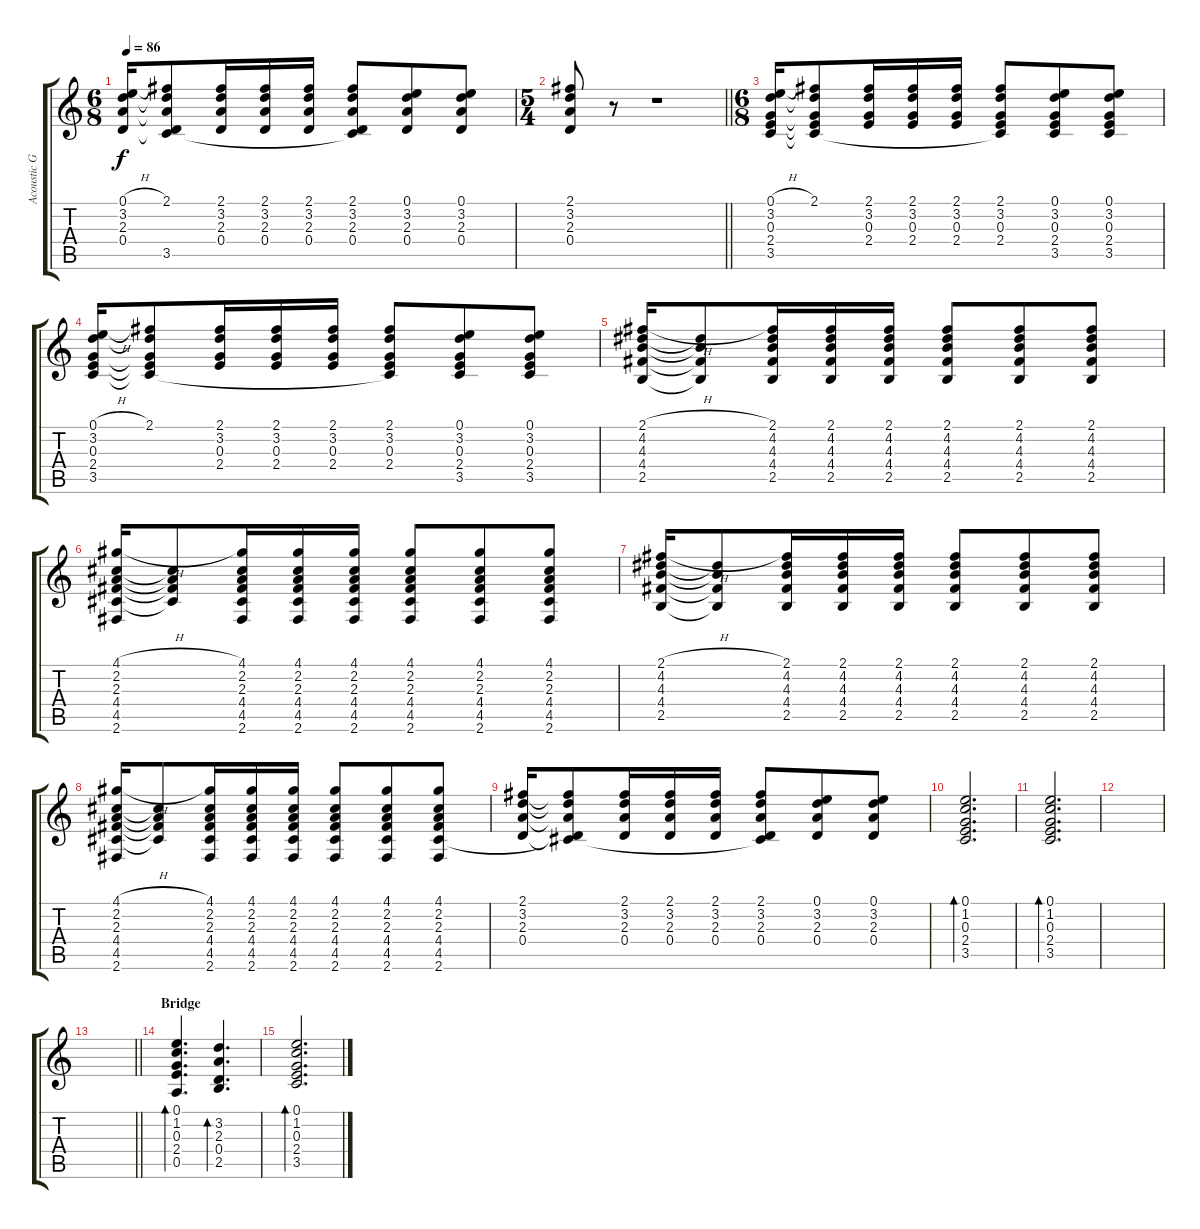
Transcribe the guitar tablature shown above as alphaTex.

\track ("Acoustic Guitar" "Acoustic G") {instrument acousticguitarsteel}
\staff {score tabs}
\tuning (E4 B3 G3 D3 A2 E2) {hide}
\ts (6 8)
\tempo 86
\clef g2
\ks c
(0.1{h} 3.2 2.3 0.4).16{dy f} (2.1 3.2{t} 2.3{t} 0.4{t} 3.5{t}).8 (2.1 3.2 2.3 0.4).16 (2.1 3.2 2.3 0.4).16 (2.1 3.2 2.3 0.4).16 (2.1 3.2 2.3 0.4 3.5{t}).8 (0.1 3.2 2.3 0.4).8 (0.1 3.2 2.3 0.4).8 |
\ts (5 4)
\barLineRight lightlight
(2.1 3.2 2.3 0.4).8 r.8 r.1 |
\ts (6 8)
(0.1{h} 3.2 0.3 2.4 3.5).16 (2.1 3.2{t} 0.3{t} 2.4{t} 3.5{t}).8 (2.1 3.2 0.3 2.4).16 (2.1 3.2 0.3 2.4).16 (2.1 3.2 0.3 2.4).16 (2.1 3.2 0.3 2.4 3.5{t}).8 (0.1 3.2 0.3 2.4 3.5).8 (0.1 3.2 0.3 2.4 3.5).8 |
(0.1{h} 3.2 0.3 2.4 3.5).16 (2.1 3.2{t} 0.3{t} 2.4{t} 3.5{t}).8 (2.1 3.2 0.3 2.4).16 (2.1 3.2 0.3 2.4).16 (2.1 3.2 0.3 2.4).16 (2.1 3.2 0.3 2.4 3.5{t}).8 (0.1 3.2 0.3 2.4 3.5).8 (0.1 3.2 0.3 2.4 3.5).8 |
(2.1{h} 4.2 4.3 4.4 2.5).16 (4.2{t} 4.3{t} 4.4{t} 2.5{t}).8 (2.1 4.2 4.3 4.4 2.5).16 (2.1 4.2 4.3 4.4 2.5).16 (2.1 4.2 4.3 4.4 2.5).16 (2.1 4.2 4.3 4.4 2.5).8 (2.1 4.2 4.3 4.4 2.5).8 (2.1 4.2 4.3 4.4 2.5).8 |
(4.1{h} 2.2 2.3 4.4 4.5 2.6).16 (2.2{t} 2.3{t} 4.4{t} 4.5{t}).8 (4.1 2.2 2.3 4.4 4.5 2.6).16 (4.1 2.2 2.3 4.4 4.5 2.6).16 (4.1 2.2 2.3 4.4 4.5 2.6).16 (4.1 2.2 2.3 4.4 4.5 2.6).8 (4.1 2.2 2.3 4.4 4.5 2.6).8 (4.1 2.2 2.3 4.4 4.5 2.6).8 |
(2.1{h} 4.2 4.3 4.4 2.5).16 (4.2{t} 4.3{t} 4.4{t} 2.5{t}).8 (2.1 4.2 4.3 4.4 2.5).16 (2.1 4.2 4.3 4.4 2.5).16 (2.1 4.2 4.3 4.4 2.5).16 (2.1 4.2 4.3 4.4 2.5).8 (2.1 4.2 4.3 4.4 2.5).8 (2.1 4.2 4.3 4.4 2.5).8 |
(4.1{h} 2.2 2.3 4.4 4.5 2.6).16 (2.2{t} 2.3{t} 4.4{t} 4.5{t}).8 (4.1 2.2 2.3 4.4 4.5 2.6).16 (4.1 2.2 2.3 4.4 4.5 2.6).16 (4.1 2.2 2.3 4.4 4.5 2.6).16 (4.1 2.2 2.3 4.4 4.5 2.6).8 (4.1 2.2 2.3 4.4 4.5 2.6).8 (4.1 2.2 2.3 4.4 4.5 2.6).8 |
(2.1 3.2 2.3 0.4).16 (2.1{t} 3.2{t} 2.3{t} 0.4{t} 4.5{t}).8 (2.1 3.2 2.3 0.4).16 (2.1 3.2 2.3 0.4).16 (2.1 3.2 2.3 0.4).16 (2.1 3.2 2.3 0.4 4.5{t}).8 (0.1 3.2 2.3 0.4).8 (0.1 3.2 2.3 0.4).8 |
(0.1 1.2 0.3 2.4 3.5).2{d bd 120} |
(0.1 1.2 0.3 2.4 3.5).2{d bd 120} |
|
\barLineRight lightlight
|
\section ("" "Bridge")
(0.1 1.2 0.3 2.4 0.5).4{d bd 120} (3.2 2.3 0.4 2.5).4{d bd 240} |
(0.1 1.2 0.3 2.4 3.5).2{d bd 120}
